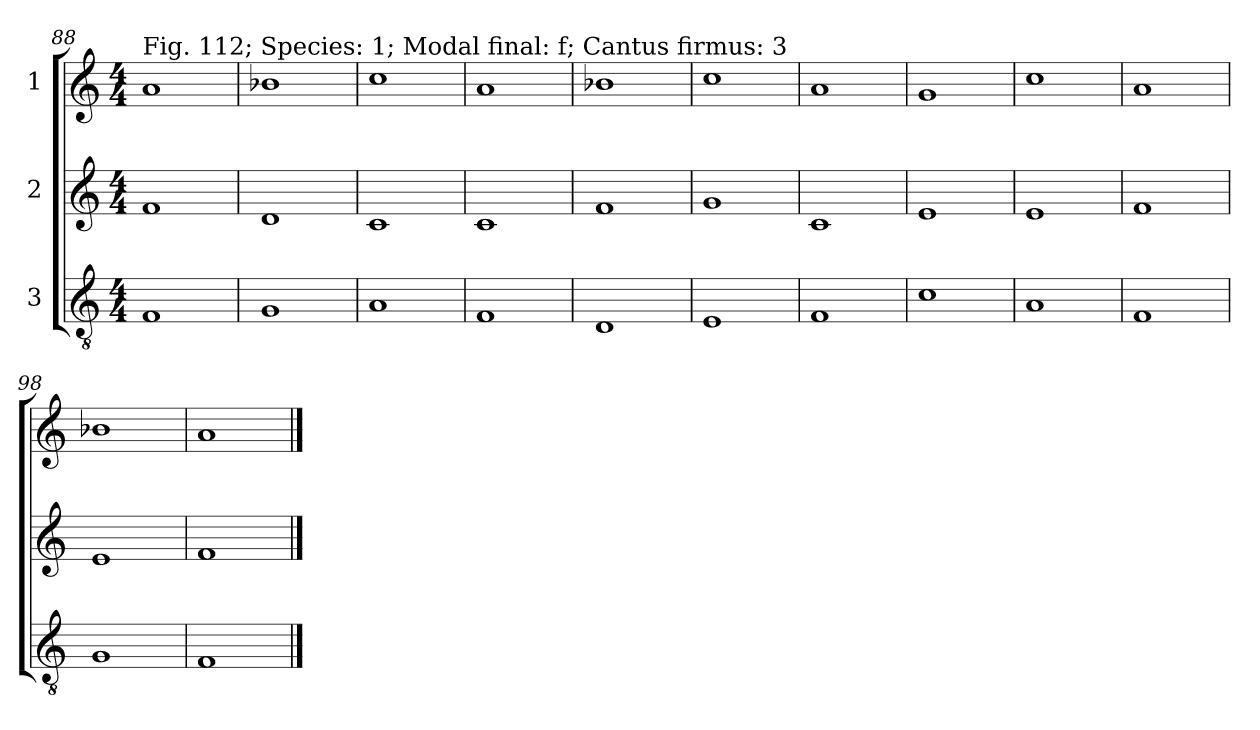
**kern	**kern	**kern
*part3	*part2	*part1
*staff3	*staff2	*staff1
*I"3	*I"2	*I"1
!!LO:PB:g=z
*clefGv2	*clefG2	*clefG2
*k[]	*k[]	*k[]
*M4/4	*M4/4	*M4/4
=88	=88	=88
!	!	!LO:TX:a:t=Fig. 112; Species&colon; 1; Modal final&colon; f; Cantus firmus&colon; 3
1F	1f	1a
=89	=89	=89
1G	1d	1b-X
=90	=90	=90
1A	1c	1cc
=91	=91	=91
1F	1c	1a
=92	=92	=92
1D	1f	1b-X
=93	=93	=93
1E	1g	1cc
=94	=94	=94
1F	1c	1a
=95	=95	=95
1c	1e	1g
=96	=96	=96
1A	1e	1cc
=97	=97	=97
1F	1f	1a
=98	=98	=98
1G	1e	1b-X
=99	=99	=99
1F	1f	1a
==	==	==
*-	*-	*-
